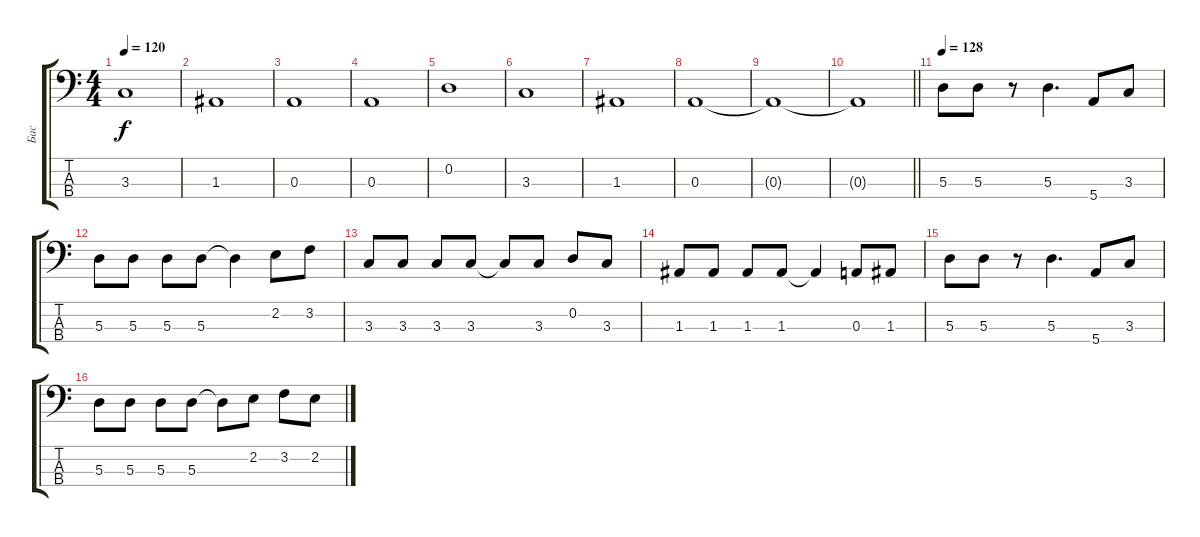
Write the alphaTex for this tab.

\track ("Бас" "Бас") {instrument electricbassfinger}
\staff {score tabs}
\tuning (G2 D2 A1 E1) {hide}
\ts (4 4)
\tempo 120
\clef f4
\ks c
3.3.1{dy f} |
1.3.1 |
0.3.1 |
0.3.1 |
0.2.1 |
3.3.1 |
1.3.1 |
0.3.1 |
0.3{t}.1 |
\barLineRight lightlight
0.3{t}.1 |
\tempo 128
5.3.8{instrument electricbassfinger} 5.3.8 r.8 5.3.4{d} 5.4.8 3.3.8 |
5.3.8 5.3.8 5.3.8 5.3.8 5.3{t}.4 2.2.8 3.2.8 |
3.3.8 3.3.8 3.3.8 3.3.8 3.3{t}.8 3.3.8 0.2.8 3.3.8 |
1.3.8 1.3.8 1.3.8 1.3.8 1.3{t}.4 0.3.8 1.3.8 |
5.3.8 5.3.8 r.8 5.3.4{d} 5.4.8 3.3.8 |
5.3.8 5.3.8 5.3.8 5.3.8 5.3{t}.8 2.2.8 3.2.8 2.2.8
